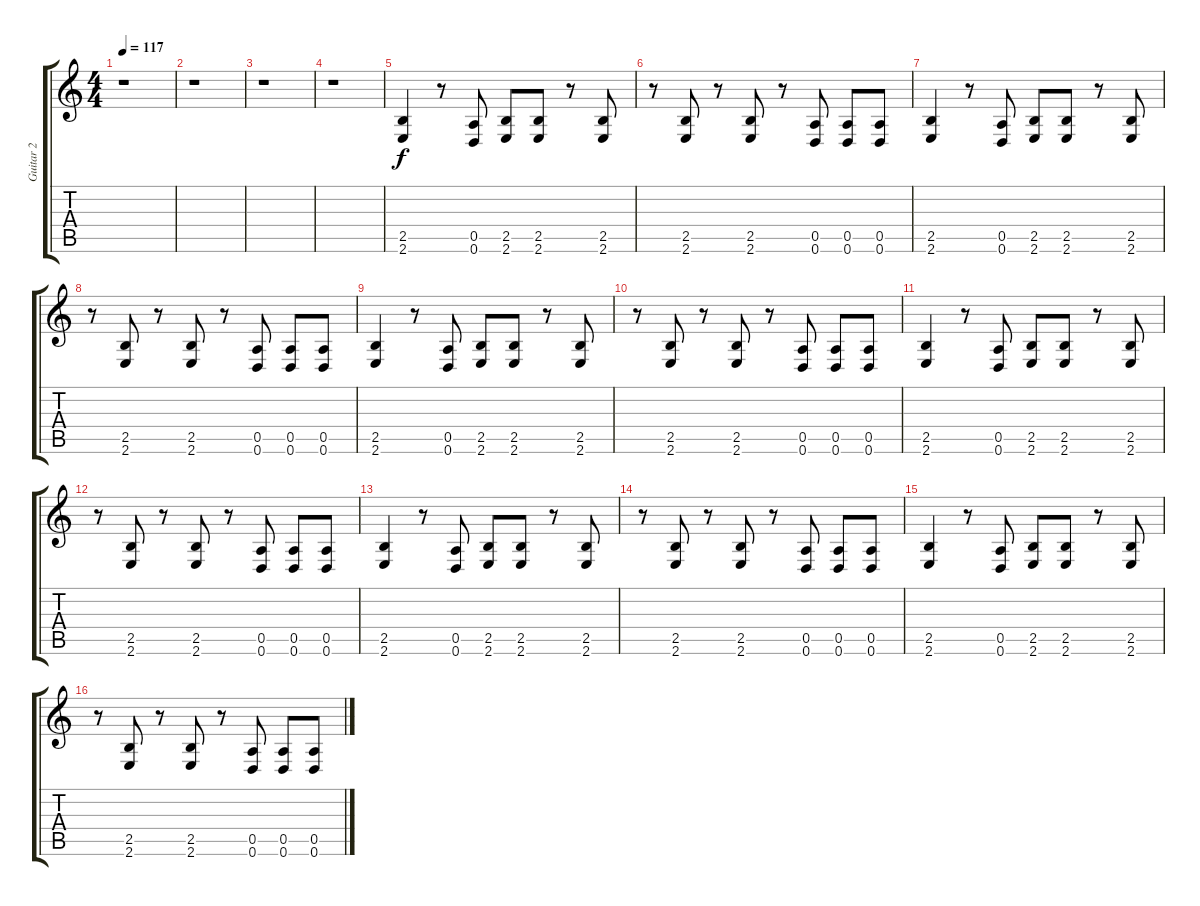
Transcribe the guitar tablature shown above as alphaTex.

\track ("Guitar 2" "Guitar 2") {instrument overdrivenguitar}
\staff {score tabs}
\tuning (E4 B3 G3 D3 A2 D2) {hide}
\ts (4 4)
\tempo 117
\clef g2
\ks c
r.1{dy f instrument overdrivenguitar} |
r.1 |
r.1 |
r.1 |
(2.5 2.6).4 r.8 (0.5 0.6).8 (2.5 2.6).8 (2.5 2.6).8 r.8 (2.5 2.6).8 |
r.8 (2.5 2.6).8 r.8 (2.5 2.6).8 r.8 (0.5 0.6).8 (0.5 0.6).8 (0.5 0.6).8 |
(2.5 2.6).4 r.8 (0.5 0.6).8 (2.5 2.6).8 (2.5 2.6).8 r.8 (2.5 2.6).8 |
r.8 (2.5 2.6).8 r.8 (2.5 2.6).8 r.8 (0.5 0.6).8 (0.5 0.6).8 (0.5 0.6).8 |
(2.5 2.6).4 r.8 (0.5 0.6).8 (2.5 2.6).8 (2.5 2.6).8 r.8 (2.5 2.6).8 |
r.8 (2.5 2.6).8 r.8 (2.5 2.6).8 r.8 (0.5 0.6).8 (0.5 0.6).8 (0.5 0.6).8 |
(2.5 2.6).4 r.8 (0.5 0.6).8 (2.5 2.6).8 (2.5 2.6).8 r.8 (2.5 2.6).8 |
r.8 (2.5 2.6).8 r.8 (2.5 2.6).8 r.8 (0.5 0.6).8 (0.5 0.6).8 (0.5 0.6).8 |
(2.5 2.6).4 r.8 (0.5 0.6).8 (2.5 2.6).8 (2.5 2.6).8 r.8 (2.5 2.6).8 |
r.8 (2.5 2.6).8 r.8 (2.5 2.6).8 r.8 (0.5 0.6).8 (0.5 0.6).8 (0.5 0.6).8 |
(2.5 2.6).4 r.8 (0.5 0.6).8 (2.5 2.6).8 (2.5 2.6).8 r.8 (2.5 2.6).8 |
r.8 (2.5 2.6).8 r.8 (2.5 2.6).8 r.8 (0.5 0.6).8 (0.5 0.6).8 (0.5 0.6).8
